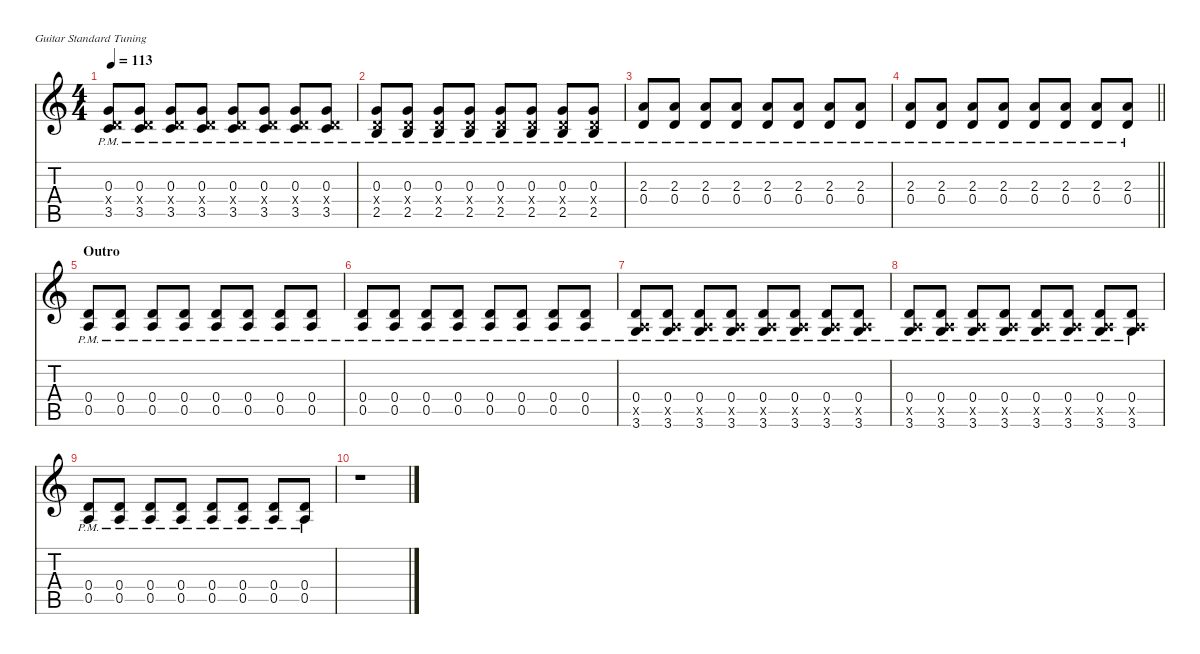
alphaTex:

\defaultSystemsLayout 4
\hideDynamics
\bracketExtendMode nobrackets
\singleTrackTrackNamePolicy hidden
\multiTrackTrackNamePolicy hidden
\firstSystemTrackNameMode fullname
\firstSystemTrackNameOrientation horizontal
\otherSystemsTrackNameOrientation horizontal
\track ("Guitar (rythm clean)" "el.guit.") {instrument electricguitarclean}
\staff {score tabs}
\tuning (E4 B3 G3 D3 A2 E2)
\ts (4 4)
\tempo 113
\clef g2
\ks c
(0.3{pm} 0.4{x} 3.5{pm}).8{dy mf beam Up} (0.3{pm} 0.4{x} 3.5{pm}).8{beam Up} (0.3{pm} 0.4{x} 3.5{pm}).8{beam Up} (0.3{pm} 0.4{x} 3.5{pm}).8{beam Up} (0.3{pm} 0.4{x} 3.5{pm}).8{beam Up} (0.3{pm} 0.4{x} 3.5{pm}).8{beam Up} (0.3{pm} 0.4{x} 3.5{pm}).8{beam Up} (0.3{pm} 0.4{x} 3.5{pm}).8{beam Up} |
(0.3{pm} 0.4{x} 2.5{pm}).8{beam Up} (0.3{pm} 0.4{x} 2.5{pm}).8{beam Up} (0.3{pm} 0.4{x} 2.5{pm}).8{beam Up} (0.3{pm} 0.4{x} 2.5{pm}).8{beam Up} (0.3{pm} 0.4{x} 2.5{pm}).8{beam Up} (0.3{pm} 0.4{x} 2.5{pm}).8{beam Up} (0.3{pm} 0.4{x} 2.5{pm}).8{beam Up} (0.3{pm} 0.4{x} 2.5{pm}).8{beam Up} |
(2.3{pm} 0.4{pm}).8{beam Up} (2.3{pm} 0.4{pm}).8{beam Up} (2.3{pm} 0.4{pm}).8{beam Up} (2.3{pm} 0.4{pm}).8{beam Up} (2.3{pm} 0.4{pm}).8{beam Up} (2.3{pm} 0.4{pm}).8{beam Up} (2.3{pm} 0.4{pm}).8{beam Up} (2.3{pm} 0.4{pm}).8{beam Up} |
\barLineRight lightlight
(2.3{pm} 0.4{pm}).8{beam Up} (2.3{pm} 0.4{pm}).8{beam Up} (2.3{pm} 0.4{pm}).8{beam Up} (2.3{pm} 0.4{pm}).8{beam Up} (2.3{pm} 0.4{pm}).8{beam Up} (2.3{pm} 0.4{pm}).8{beam Up} (2.3{pm} 0.4{pm}).8{beam Up} (2.3{pm} 0.4{pm}).8{beam Up} |
\section ("" "Outro")
(0.4{pm} 0.5{pm}).8{beam Up} (0.4{pm} 0.5{pm}).8{dy mp beam Up} (0.4{pm} 0.5{pm}).8{beam Up} (0.4{pm} 0.5{pm}).8{beam Up} (0.4{pm} 0.5{pm}).8{beam Up} (0.4{pm} 0.5{pm}).8{beam Up} (0.4{pm} 0.5{pm}).8{beam Up} (0.4{pm} 0.5{pm}).8{beam Up} |
(0.4{pm} 0.5{pm}).8{dy mf beam Up} (0.4{pm} 0.5{pm}).8{dy mp beam Up} (0.4{pm} 0.5{pm}).8{beam Up} (0.4{pm} 0.5{pm}).8{beam Up} (0.4{pm} 0.5{pm}).8{beam Up} (0.4{pm} 0.5{pm}).8{beam Up} (0.4{pm} 0.5{pm}).8{beam Up} (0.4{pm} 0.5{pm}).8{beam Up} |
(0.4{pm} 0.5{x} 3.6{pm}).8{beam Up} (0.4{pm} 0.5{x} 3.6{pm}).8{beam Up} (0.4{pm} 0.5{x} 3.6{pm}).8{beam Up} (0.4{pm} 0.5{x} 3.6{pm}).8{beam Up} (0.4{pm} 0.5{x} 3.6{pm}).8{beam Up} (0.4{pm} 0.5{x} 3.6{pm}).8{beam Up} (0.4{pm} 0.5{x} 3.6{pm}).8{beam Up} (0.4{pm} 0.5{x} 3.6{pm}).8{beam Up} |
(0.4{pm} 0.5{x} 3.6{pm}).8{beam Up} (0.4{pm} 0.5{x} 3.6{pm}).8{beam Up} (0.4{pm} 0.5{x} 3.6{pm}).8{beam Up} (0.4{pm} 0.5{x} 3.6{pm}).8{beam Up} (0.4{pm} 0.5{x} 3.6{pm}).8{beam Up} (0.4{pm} 0.5{x} 3.6{pm}).8{beam Up} (0.4{pm} 0.5{x} 3.6{pm}).8{beam Up} (0.4{pm} 0.5{x} 3.6{pm}).8{beam Up} |
(0.4{pm} 0.5{pm}).8{dy mf beam Up} (0.4{pm} 0.5{pm}).8{dy mp beam Up} (0.4{pm} 0.5{pm}).8{beam Up} (0.4{pm} 0.5{pm}).8{beam Up} (0.4{pm} 0.5{pm}).8{beam Up} (0.4{pm} 0.5{pm}).8{beam Up} (0.4{pm} 0.5{pm}).8{beam Up} (0.4{pm} 0.5{pm}).8{beam Up} |
r.1{beam Down}
